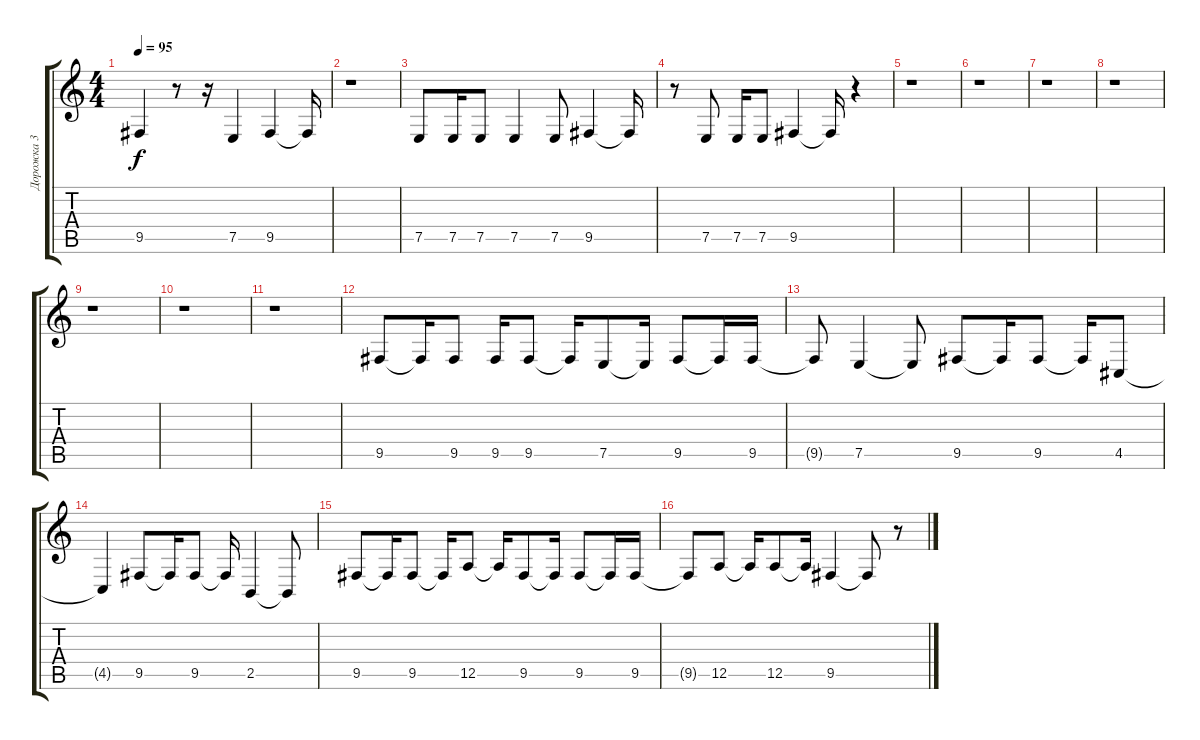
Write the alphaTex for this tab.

\track ("Дорожка 3" "Дорожка 3") {instrument electricgrandpiano}
\staff {score tabs}
\tuning (E4 B3 G3 D3 A2 E2) {hide}
\ts (4 4)
\tempo 95
\clef g2
\ks c
9.5{t}.4{dy f} r.8 r.16 7.5.4 9.5.4 9.5{t}.16 |
r.1 |
7.5.8 7.5.16 7.5.8 7.5.4 7.5.8 9.5.4 9.5{t}.16 |
r.8 7.5.8 7.5.16 7.5.8 9.5.4 9.5{t}.16 r.4 |
r.1 |
r.1 |
r.1 |
r.1 |
r.1 |
r.1 |
r.1 |
9.5.8 9.5{t}.16 9.5.8 9.5.16 9.5.8 9.5{t}.16 7.5.8 7.5{t}.16 9.5.8 9.5{t}.16 9.5.16 |
9.5{t}.8 7.5.4 7.5{t}.8 9.5.8 9.5{t}.16 9.5.8 9.5{t}.16 4.5.8 |
4.5{t}.4 9.5.8 9.5{t}.16 9.5.8 9.5{t}.16 2.5.4 2.5{t}.8 |
9.5.8 9.5{t}.16 9.5.8 9.5{t}.16 12.5.8 12.5{t}.16 9.5.8 9.5{t}.16 9.5.8 9.5{t}.16 9.5.16 |
9.5{t}.8 12.5.8 12.5{t}.16 12.5.8 12.5{t}.16 9.5.4 9.5{t}.8 r.8
